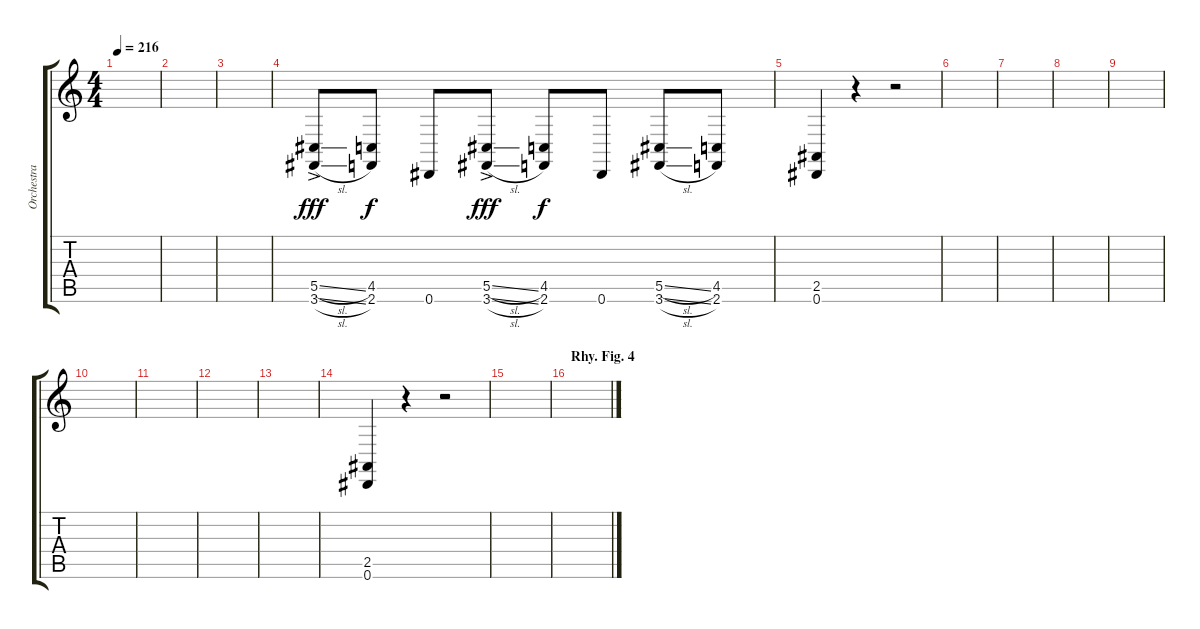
\track ("Orchestra (Strings 2)" "Orchestra ") {instrument stringensemble1}
\staff {score tabs}
\tuning (Eb4 Bb3 Gb3 Db3 Ab2 Eb2) {hide}
\ts (4 4)
\tempo 216
\clef g2
\ks c
|
|
|
(5.5{sl ac} 3.6{sl ac}).8{dy fff} (4.5 2.6).8{dy f} 0.6.8 (5.5{sl} 3.6{sl ac}).8{dy fff} (4.5 2.6).8{dy f} 0.6.8 (5.5{sl} 3.6{sl}).8 (4.5 2.6).8 |
(2.5 0.6).4 r.4 r.2 |
|
|
|
|
|
|
|
|
(2.5 0.6).4 r.4 r.2 |
|
\section ("" "Rhy. Fig. 4")
